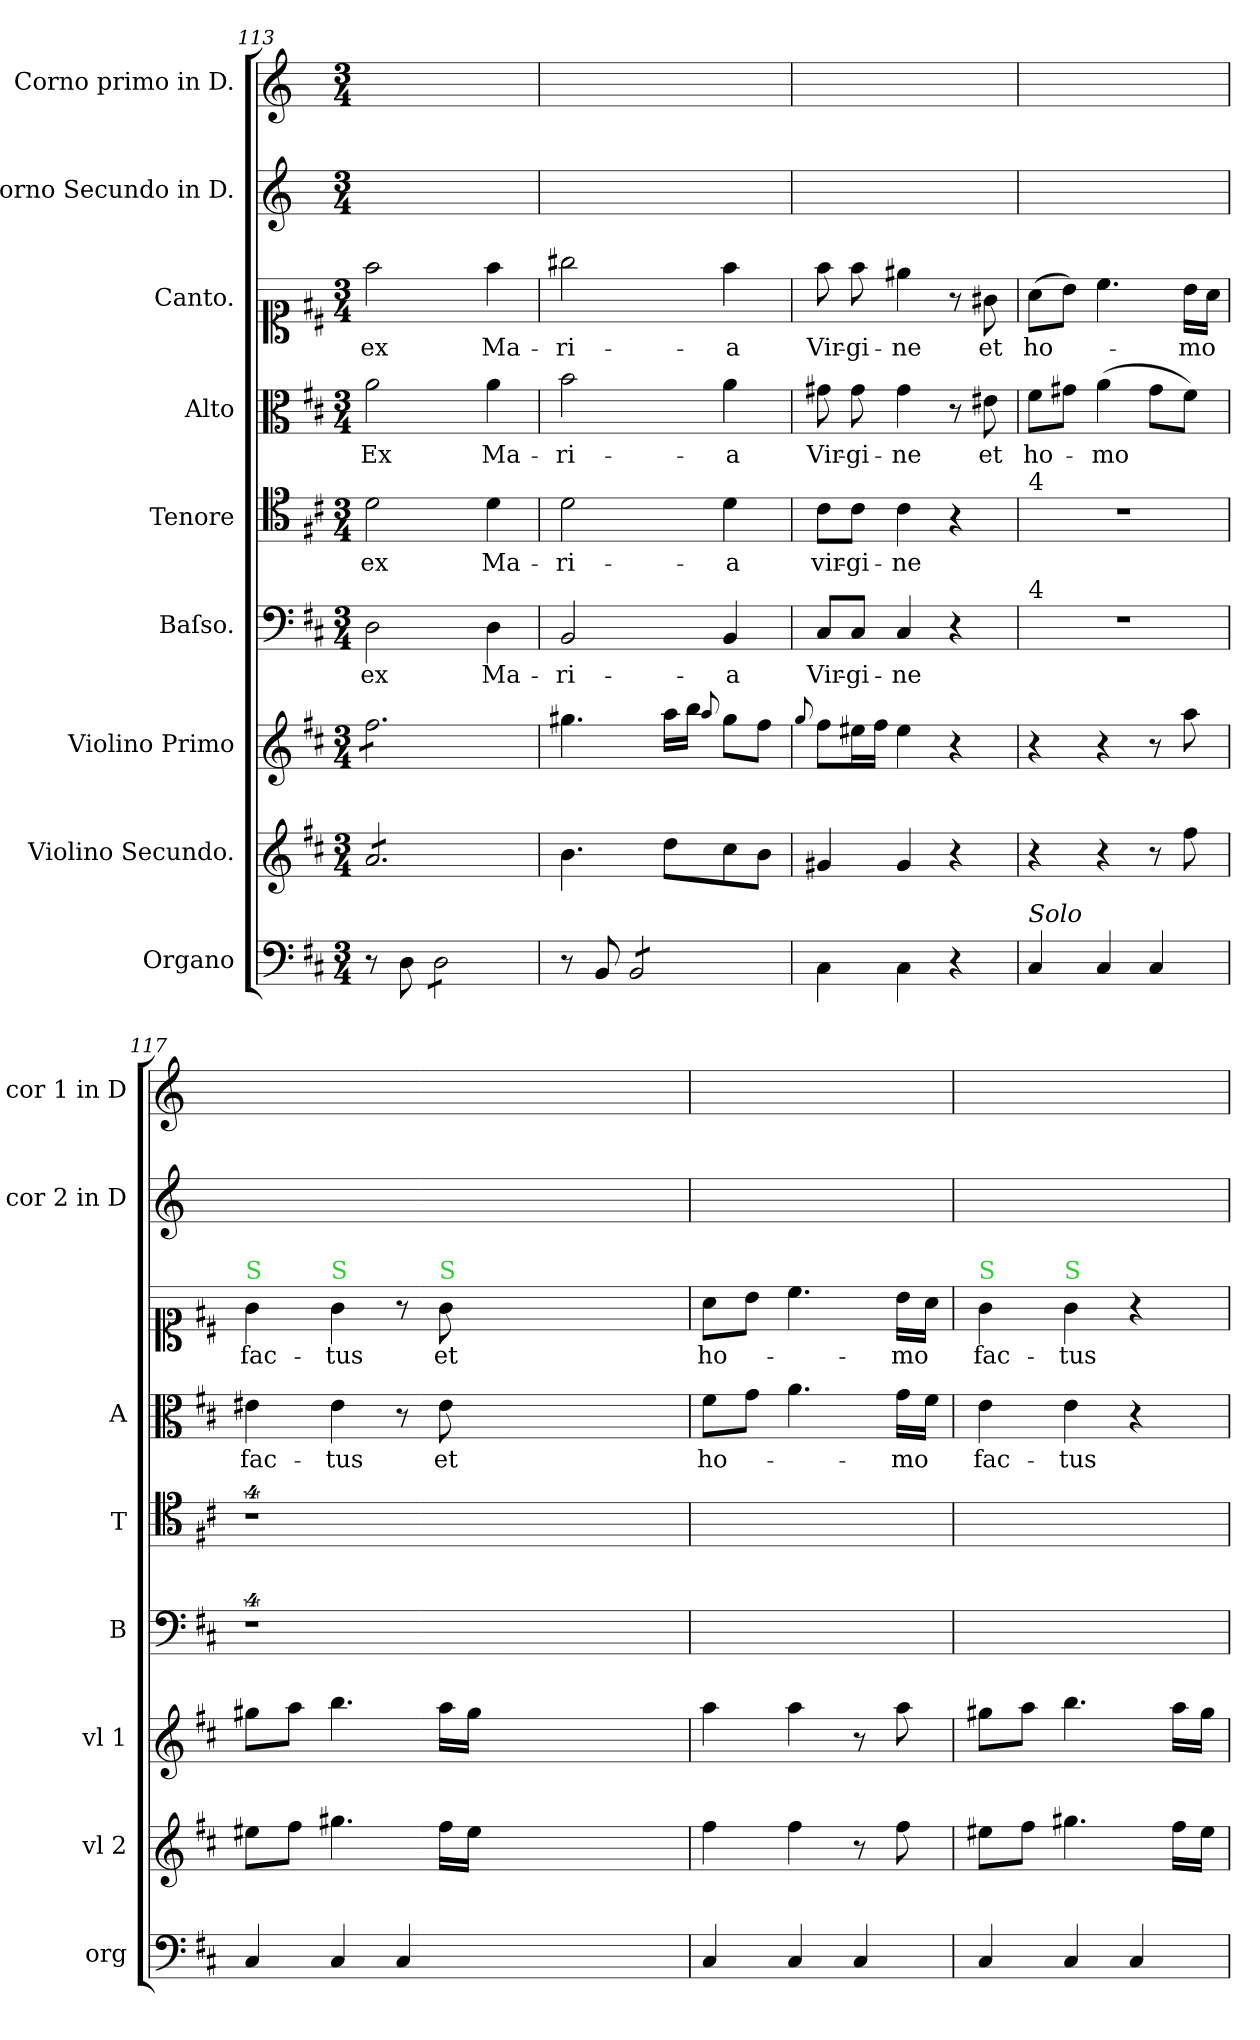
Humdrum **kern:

**kern	**dynam	**kern	**kern	**kern	**text	**kern	**text	**kern	**text	**kern	**text	**kern	**kern
*part9	*part9	*part8	*part7	*part6	*part6	*part5	*part5	*part4	*part4	*part3	*part3	*part2	*part1
*staff9	*staff9	*staff8	*staff7	*staff6	*staff6	*staff5	*staff5	*staff4	*staff4	*staff3	*staff3	*staff2	*staff1
*I"Organo	*	*I"Violino Secundo.	*I"Violino Primo	*I"Baſso.	*	*I"Tenore	*	*I"Alto	*	*I"Canto.	*	*I"Corno Secundo in D.	*I"Corno primo in D.
*I'org	*	*I'vl 2	*I'vl 1	*I'B	*	*I'T	*	*I'A	*	*	*	*I'cor 2 in D	*I'cor 1 in D
*clefF4	*	*clefG2	*clefG2	*clefF4	*	*clefC4	*	*clefC3	*	*clefC1	*	*clefG2	*clefG2
*	*	*	*	*	*	*	*	*	*	*	*	*ITrd6c10	*ITrd6c10
*k[f#c#]	*	*k[f#c#]	*k[f#c#]	*k[f#c#]	*	*k[f#c#]	*	*k[f#c#]	*	*k[f#c#]	*	*k[f#c#]	*k[f#c#]
*D:	*	*D:	*D:	*D:	*	*D:	*	*D:	*	*D:	*	*D:	*D:
*M3/4	*	*M3/4	*M3/4	*M3/4	*	*M3/4	*	*M3/4	*	*M3/4	*	*M3/4	*M3/4
=113	=113	=113	=113	=113	=113	=113	=113	=113	=113	=113	=113	=113	=113
*	*	*tremolo	*	*	*	*	*	*	*	*	*	*	*
*	*	*	*tremolo	*	*	*	*	*	*	*	*	*	*
8r	.	8a/L	8ff#\L	2D\	ex	2d\	ex	2a\	Ex	2ff#\	ex	2.ryy	2.ryy
8D\	.	8a/	8ff#\	.	.	.	.	.	.	.	.	.	.
*tremolo	*	*	*	*	*	*	*	*	*	*	*	*	*
8D\L	.	8a/	8ff#\	.	.	.	.	.	.	.	.	.	.
8D\	.	8a/	8ff#\	.	.	.	.	.	.	.	.	.	.
8D\	.	8a/	8ff#\	4D\	Ma-	4d\	Ma-	4a\	Ma-	4ff#\	Ma-	.	.
8D\J	.	8a/J	8ff#\J	.	.	.	.	.	.	.	.	.	.
*	*	*	*Xtremolo	*	*	*	*	*	*	*	*	*	*
*	*	*Xtremolo	*	*	*	*	*	*	*	*	*	*	*
*Xtremolo	*	*	*	*	*	*	*	*	*	*	*	*	*
=114	=114	=114	=114	=114	=114	=114	=114	=114	=114	=114	=114	=114	=114
8r	.	4.b\	4.gg#X\	2BB/	-ri-	2d\	-ri-	2b\	-ri-	2gg#X\	-ri-	2.ryy	2.ryy
8BB/	.	.	.	.	.	.	.	.	.	.	.	.	.
*tremolo	*	*	*	*	*	*	*	*	*	*	*	*	*
8BB/L	.	.	.	.	.	.	.	.	.	.	.	.	.
8BB/	.	8dd\L	16aa\LL	.	.	.	.	.	.	.	.	.	.
.	.	.	16bb\JJ	.	.	.	.	.	.	.	.	.	.
.	.	.	8qqaa/	.	.	.	.	.	.	.	.	.	.
8BB/	.	8cc#\	8gg#\L	4BB/	-a	4d\	-a	4a\	-a	4ff#\	-a	.	.
8BB/J	.	8b\J	8ff#\J	.	.	.	.	.	.	.	.	.	.
*Xtremolo	*	*	*	*	*	*	*	*	*	*	*	*	*
=115	=115	=115	=115	=115	=115	=115	=115	=115	=115	=115	=115	=115	=115
.	.	.	8qqgg/	.	.	.	.	.	.	.	.	.	.
4C#\	.	4g#X/	8ff#\L	8C#/L	Vir-	8c#\L	vir-	8g#X\	Vir-	8ff#\	Vir-	2.ryy	2.ryy
.	.	.	16ee#X\L	8C#/J	-gi-	8c#\J	-gi-	8g#\	-gi-	8ff#\	-gi-	.	.
.	.	.	16ff#\JJ	.	.	.	.	.	.	.	.	.	.
4C#\	.	4g#/	4ee#\	4C#/	-ne	4c#\	-ne	4g#\	-ne	4ee#X\	-ne	.	.
4r	.	4r	4r	4r	.	4r	.	8r	.	8r	.	.	.
.	.	.	.	.	.	.	.	8e#X\	et	8g#X\	et	.	.
=116	=116	=116	=116	=116	=116	=116	=116	=116	=116	=116	=116	=116	=116
!	!	!	!	!	!	!LO:TX:a:t=4	!	!	!	!	!	!	!
!	!	!	!	!LO:TX:a:t=4	!	!	!	!	!	!	!	!	!
!LO:TX:a:i:t=Solo	!	!	!	!	!	!	!	!	!	!	!	!	!
!	!LO:DY:b	!	!	!	!	!	!	!	!	!	!	!	!
4C#/	p&colon;	4r	4r	2.r	.	2.r	.	8f#\L	ho-	(8a\L	ho-	2.ryy	2.ryy
.	.	.	.	.	.	.	.	8g#X\J	.	8b\J)	.	.	.
4C#/	.	4r	4r	.	.	.	.	(4a\	-mo	4.cc#\	.	.	.
4C#/	.	8r	8r	.	.	.	.	8g#\L	.	.	.	.	.
.	.	8ff#\	8aa\	.	.	.	.	8f#\J)	.	16b\LL	-mo	.	.
.	.	.	.	.	.	.	.	.	.	16a\JJ	.	.	.
=117	=117	=117	=117	=117	=117	=117	=117	=117	=117	=117	=117	=117	=117
!	!	!	!	!	!	!	!	!	!	!LO:TX:a:color=limegreen:t=S	!	!	!
4C#/	.	8ee#X\L	8gg#X\L	4%9r	.	4%9r	.	4e#X\	fac-	4g\	fac-	2.ryy	2.ryy
.	.	8ff#\J	8aa\J	.	.	.	.	.	.	.	.	.	.
!	!	!	!	!	!	!	!	!	!	!LO:TX:a:color=limegreen:t=S	!	!	!
4C#/	.	4.gg#X\	4.bb\	.	.	.	.	4e#\	-tus	4g\	-tus	.	.
4C#/	.	.	.	.	.	.	.	8r	.	8r	.	.	.
!	!	!	!	!	!	!	!	!	!	!LO:TX:a:color=limegreen:t=S	!	!	!
.	.	16ff#\LL	16aa\LL	.	.	.	.	8e#\	et	8g\	et	.	.
.	.	16ee#\JJ	16gg#\JJ	.	.	.	.	.	.	.	.	.	.
1.ryy	.	1.ryy	1.ryy	.	.	.	.	1.ryy	.	1.ryy	.	1.ryy	1.ryy
=118	=118	=118	=118	=118	=118	=118	=118	=118	=118	=118	=118	=118	=118
4C#/	.	4ff#\	4aa\	2.ryy	.	2.ryy	.	8f#\L	ho-	8a\L	ho-	2.ryy	2.ryy
.	.	.	.	.	.	.	.	8g\J	.	8b\J	.	.	.
4C#/	.	4ff#\	4aa\	.	.	.	.	4.a\	.	4.cc#\	.	.	.
4C#/	.	8r	8r	.	.	.	.	.	.	.	.	.	.
.	.	8ff#\	8aa\	.	.	.	.	16g\LL	-mo	16b\LL	-mo	.	.
.	.	.	.	.	.	.	.	16f#\JJ	.	16a\JJ	.	.	.
=119	=119	=119	=119	=119	=119	=119	=119	=119	=119	=119	=119	=119	=119
!	!	!	!	!	!	!	!	!	!	!LO:TX:a:color=limegreen:t=S	!	!	!
4C#/	.	8ee#X\L	8gg#X\L	2.ryy	.	2.ryy	.	4e\	fac-	4g\	fac-	2.ryy	2.ryy
.	.	8ff#\J	8aa\J	.	.	.	.	.	.	.	.	.	.
!	!	!	!	!	!	!	!	!	!	!LO:TX:a:color=limegreen:t=S	!	!	!
4C#/	.	4.gg#X\	4.bb\	.	.	.	.	4e\	-tus	4g\	-tus	.	.
4C#/	.	.	.	.	.	.	.	4r	.	4r	.	.	.
.	.	16ff#\LL	16aa\LL	.	.	.	.	.	.	.	.	.	.
.	.	16ee#\JJ	16gg#\JJ	.	.	.	.	.	.	.	.	.	.
=	=	=	=	=	=	=	=	=	=	=	=	=	=
*-	*-	*-	*-	*-	*-	*-	*-	*-	*-	*-	*-	*-	*-
